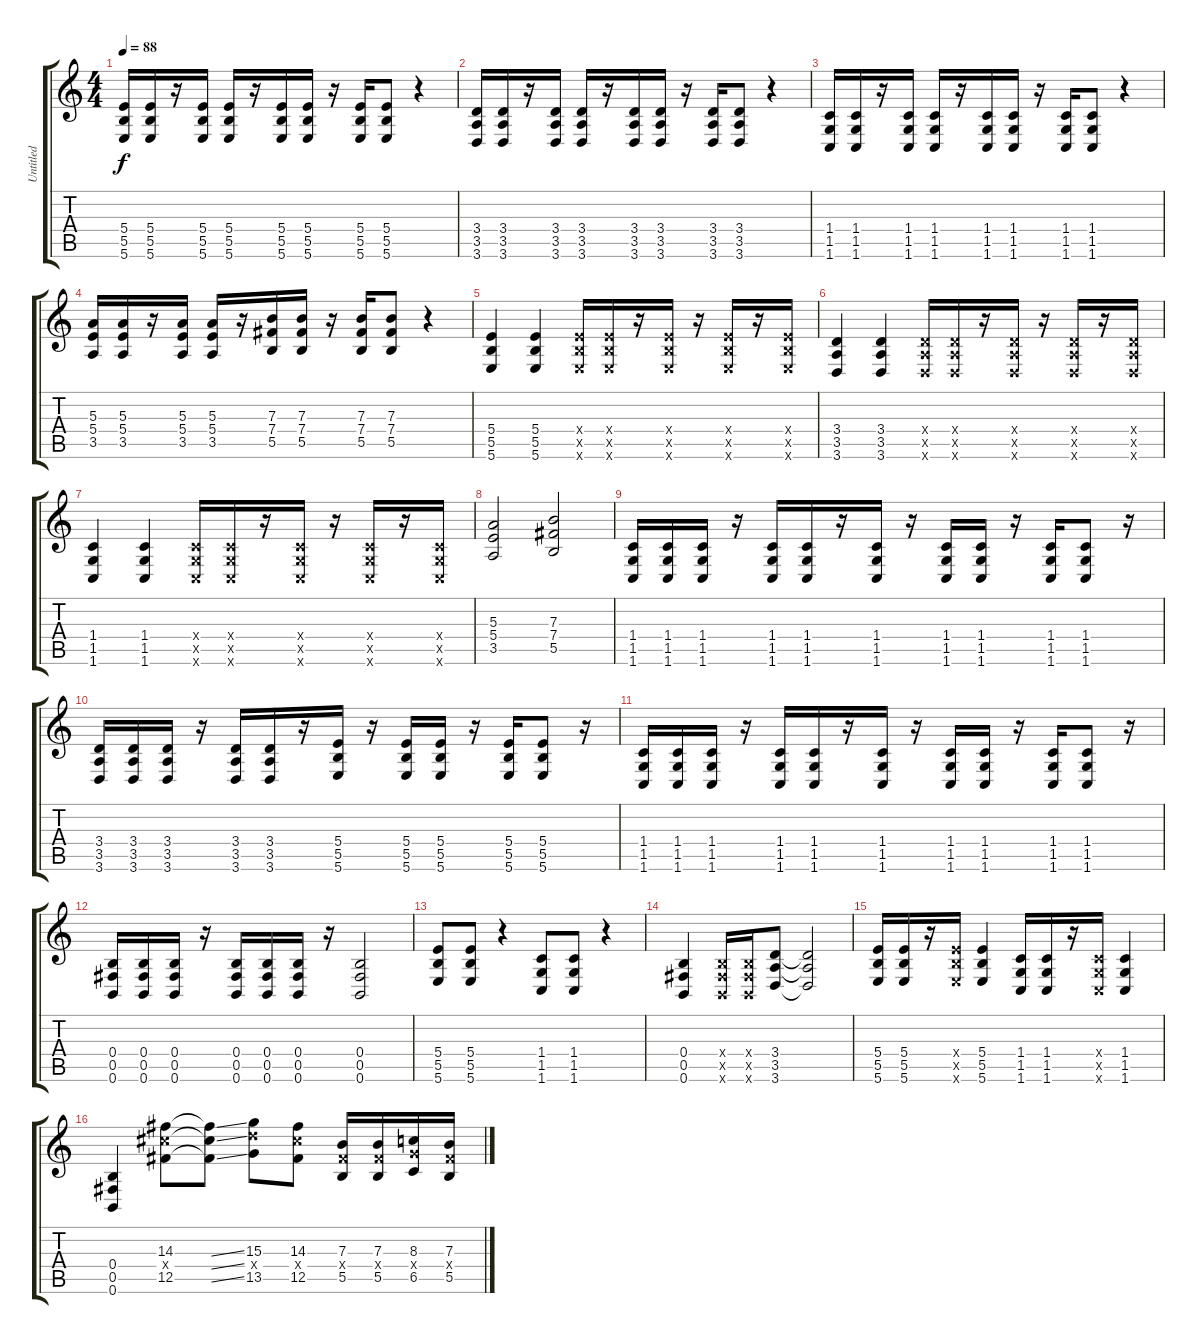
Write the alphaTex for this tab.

\track ("Untitled" "Untitled") {instrument distortionguitar}
\staff {score tabs}
\tuning (Db4 Ab3 E3 B2 Gb2 B1) {hide}
\ts (4 4)
\tempo 88
\clef g2
\ks c
(5.4 5.5 5.6).16{dy f} (5.4 5.5 5.6).16 r.16 (5.4 5.5 5.6).16 (5.4 5.5 5.6).16 r.16 (5.4 5.5 5.6).16 (5.4 5.5 5.6).16 r.16 (5.4 5.5 5.6).16 (5.4 5.5 5.6).8 r.4 |
(3.4 3.5 3.6).16 (3.4 3.5 3.6).16 r.16 (3.4 3.5 3.6).16 (3.4 3.5 3.6).16 r.16 (3.4 3.5 3.6).16 (3.4 3.5 3.6).16 r.16 (3.4 3.5 3.6).16 (3.4 3.5 3.6).8 r.4 |
(1.4 1.5 1.6).16 (1.4 1.5 1.6).16 r.16 (1.4 1.5 1.6).16 (1.4 1.5 1.6).16 r.16 (1.4 1.5 1.6).16 (1.4 1.5 1.6).16 r.16 (1.4 1.5 1.6).16 (1.4 1.5 1.6).8 r.4 |
(5.3 5.4 3.5).16 (5.3 5.4 3.5).16 r.16 (5.3 5.4 3.5).16 (5.3 5.4 3.5).16 r.16 (7.3 7.4 5.5).16 (7.3 7.4 5.5).16 r.16 (7.3 7.4 5.5).16 (7.3 7.4 5.5).8 r.4 |
(5.4 5.5 5.6).4 (5.4 5.5 5.6).4 (5.4{x} 5.5{x} 5.6{x}).16 (5.4{x} 5.5{x} 5.6{x}).16 r.16 (5.4{x} 5.5{x} 5.6{x}).16 r.16 (5.4{x} 5.5{x} 5.6{x}).16 r.16 (5.4{x} 5.5{x} 5.6{x}).16 |
(3.4 3.5 3.6).4 (3.4 3.5 3.6).4 (3.4{x} 3.5{x} 3.6{x}).16 (3.4{x} 3.5{x} 3.6{x}).16 r.16 (3.4{x} 3.5{x} 3.6{x}).16 r.16 (3.4{x} 3.5{x} 3.6{x}).16 r.16 (3.4{x} 3.5{x} 3.6{x}).16 |
(1.4 1.5 1.6).4 (1.4 1.5 1.6).4 (1.4{x} 1.5{x} 1.6{x}).16 (1.4{x} 1.5{x} 1.6{x}).16 r.16 (1.4{x} 1.5{x} 1.6{x}).16 r.16 (1.4{x} 1.5{x} 1.6{x}).16 r.16 (1.4{x} 1.5{x} 1.6{x}).16 |
(5.3 5.4 3.5).2 (7.3 7.4 5.5).2 |
(1.4 1.5 1.6).16 (1.4 1.5 1.6).16 (1.4 1.5 1.6).16 r.16 (1.4 1.5 1.6).16 (1.4 1.5 1.6).16 r.16 (1.4 1.5 1.6).16 r.16 (1.4 1.5 1.6).16 (1.4 1.5 1.6).16 r.16 (1.4 1.5 1.6).16 (1.4 1.5 1.6).8 r.16 |
(3.4 3.5 3.6).16 (3.4 3.5 3.6).16 (3.4 3.5 3.6).16 r.16 (3.4 3.5 3.6).16 (3.4 3.5 3.6).16 r.16 (5.4 5.5 5.6).16 r.16 (5.4 5.5 5.6).16 (5.4 5.5 5.6).16 r.16 (5.4 5.5 5.6).16 (5.4 5.5 5.6).8 r.16 |
(1.4 1.5 1.6).16 (1.4 1.5 1.6).16 (1.4 1.5 1.6).16 r.16 (1.4 1.5 1.6).16 (1.4 1.5 1.6).16 r.16 (1.4 1.5 1.6).16 r.16 (1.4 1.5 1.6).16 (1.4 1.5 1.6).16 r.16 (1.4 1.5 1.6).16 (1.4 1.5 1.6).8 r.16 |
(0.4 0.5 0.6).16 (0.4 0.5 0.6).16 (0.4 0.5 0.6).16 r.16 (0.4 0.5 0.6).16 (0.4 0.5 0.6).16 (0.4 0.5 0.6).16 r.16 (0.4 0.5 0.6).2 |
(5.4 5.5 5.6).8 (5.4 5.5 5.6).8 r.4 (1.4 1.5 1.6).8 (1.4 1.5 1.6).8 r.4 |
(0.4 0.5 0.6).4 (0.4{x} 0.5{x} 0.6{x}).16 (0.4{x} 0.5{x} 0.6{x}).16 (3.4 3.5 3.6).8 (3.4{t} 3.5{t} 3.6{t}).2 |
(5.4 5.5 5.6).16 (5.4 5.5 5.6).16 r.16 (5.4{x} 5.5{x} 5.6{x}).16 (5.4 5.5 5.6).4 (1.4 1.5 1.6).16 (1.4 1.5 1.6).16 r.16 (1.4{x} 1.5{x} 1.6{x}).16 (1.4 1.5 1.6).4 |
(0.4 0.5 0.6).4 (14.3 14.4{x} 12.5).8 (14.3{ss t} 14.4{ss t} 12.5{ss t}).8 (15.3 15.4{x} 13.5).8 (14.3 14.4{x} 12.5).8 (7.3 7.4{x} 5.5).16 (7.3 7.4{x} 5.5).16 (8.3 8.4{x} 6.5).16 (7.3 7.4{x} 5.5).16
